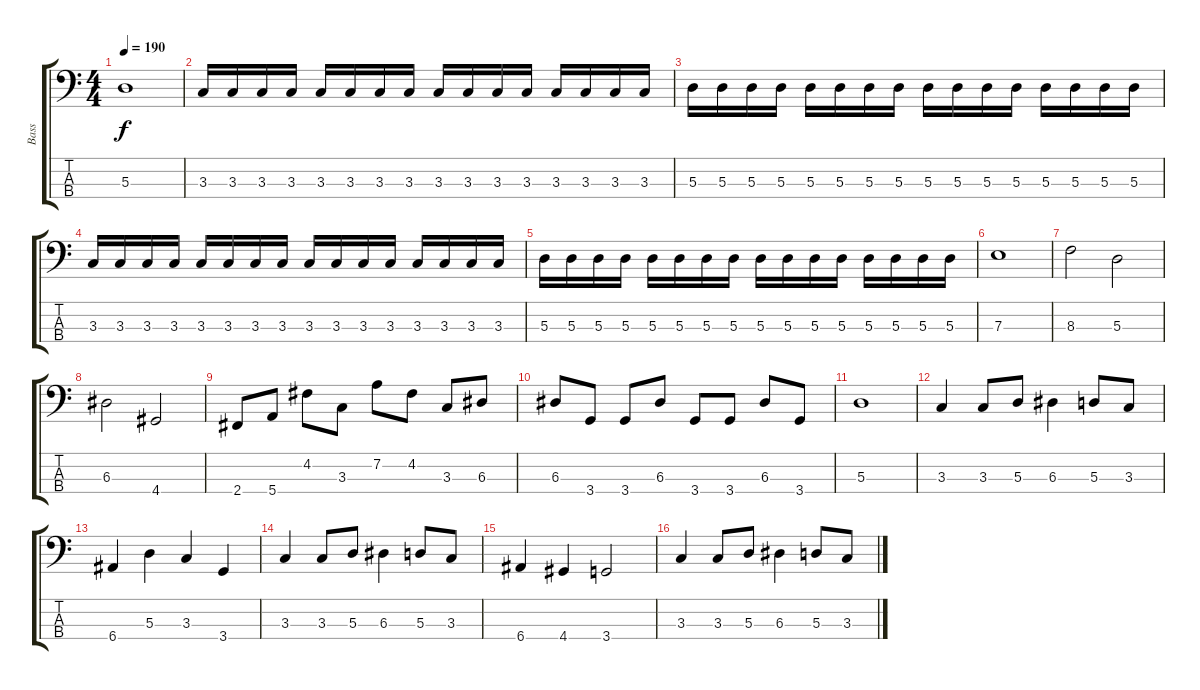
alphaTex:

\track ("Bass" "Bass") {instrument electricbassfinger}
\staff {score tabs}
\tuning (G2 D2 A1 E1) {hide}
\ts (4 4)
\tempo 190
\clef f4
\ks c
5.3.1{dy f} |
3.3.16 3.3.16 3.3.16 3.3.16 3.3.16 3.3.16 3.3.16 3.3.16 3.3.16 3.3.16 3.3.16 3.3.16 3.3.16 3.3.16 3.3.16 3.3.16 |
5.3.16 5.3.16 5.3.16 5.3.16 5.3.16 5.3.16 5.3.16 5.3.16 5.3.16 5.3.16 5.3.16 5.3.16 5.3.16 5.3.16 5.3.16 5.3.16 |
3.3.16 3.3.16 3.3.16 3.3.16 3.3.16 3.3.16 3.3.16 3.3.16 3.3.16 3.3.16 3.3.16 3.3.16 3.3.16 3.3.16 3.3.16 3.3.16 |
5.3.16 5.3.16 5.3.16 5.3.16 5.3.16 5.3.16 5.3.16 5.3.16 5.3.16 5.3.16 5.3.16 5.3.16 5.3.16 5.3.16 5.3.16 5.3.16 |
7.3.1 |
8.3.2 5.3.2 |
6.3.2 4.4.2 |
2.4.8 5.4.8 4.2.8 3.3.8 7.2.8 4.2.8 3.3.8 6.3.8 |
6.3.8 3.4.8 3.4.8 6.3.8 3.4.8 3.4.8 6.3.8 3.4.8 |
5.3.1 |
3.3.4 3.3.8 5.3.8 6.3.4 5.3.8 3.3.8 |
6.4.4 5.3.4 3.3.4 3.4.4 |
3.3.4 3.3.8 5.3.8 6.3.4 5.3.8 3.3.8 |
6.4.4 4.4.4 3.4.2 |
3.3.4 3.3.8 5.3.8 6.3.4 5.3.8 3.3.8
